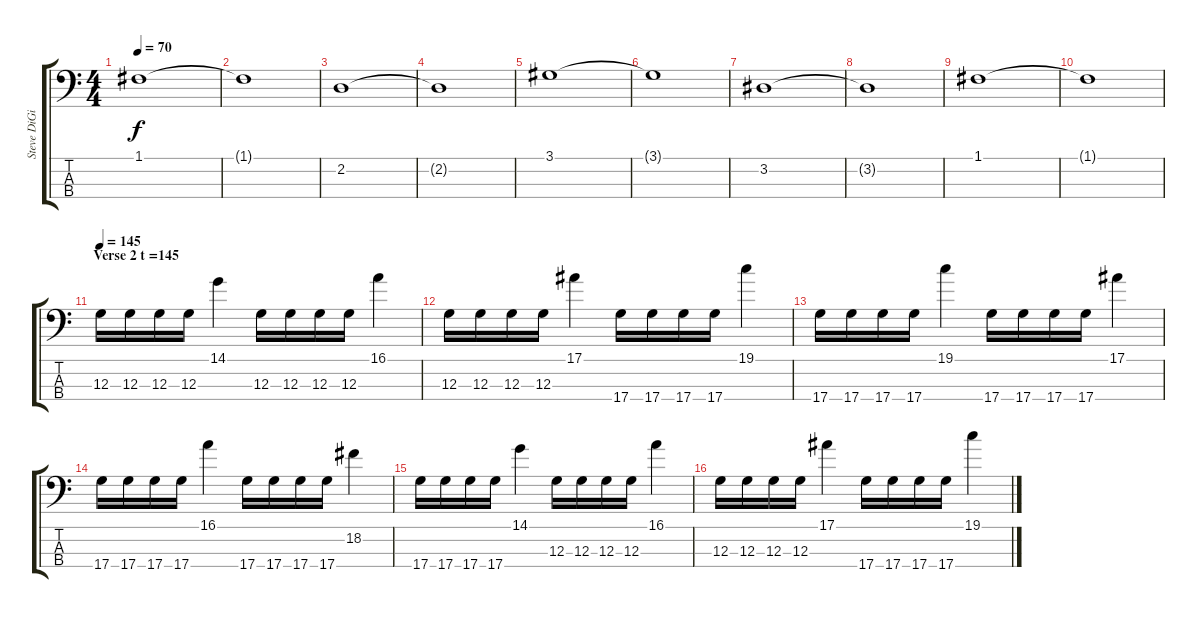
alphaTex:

\track ("Steve DiGiorgio" "Steve DiGi") {instrument fretlessbass}
\staff {score tabs}
\tuning (F2 C2 G1 D1) {hide}
\ts (4 4)
\tempo 70
\clef f4
\ks c
1.1.1{dy f} |
1.1{t}.1 |
2.2.1 |
2.2{t}.1 |
3.1.1 |
3.1{t}.1 |
3.2.1 |
3.2{t}.1 |
1.1.1 |
1.1{t}.1 |
\section ("" "Verse 2 t =145")
\tempo 145
12.3.16 12.3.16 12.3.16 12.3.16 14.1.4 12.3.16 12.3.16 12.3.16 12.3.16 16.1.4 |
12.3.16 12.3.16 12.3.16 12.3.16 17.1.4 17.4.16 17.4.16 17.4.16 17.4.16 19.1.4 |
17.4.16 17.4.16 17.4.16 17.4.16 19.1.4 17.4.16 17.4.16 17.4.16 17.4.16 17.1.4 |
17.4.16 17.4.16 17.4.16 17.4.16 16.1.4 17.4.16 17.4.16 17.4.16 17.4.16 18.2.4 |
17.4.16 17.4.16 17.4.16 17.4.16 14.1.4 12.3.16 12.3.16 12.3.16 12.3.16 16.1.4 |
12.3.16 12.3.16 12.3.16 12.3.16 17.1.4 17.4.16 17.4.16 17.4.16 17.4.16 19.1.4
